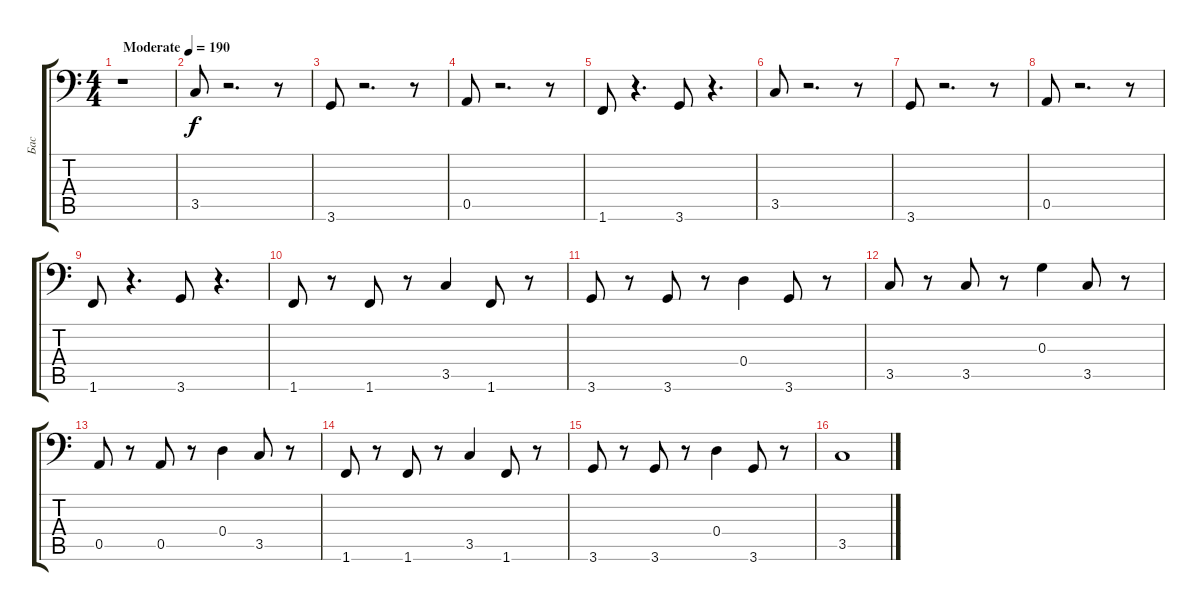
\track ("Бас" "Бас") {instrument electricbassfinger}
\staff {score tabs}
\tuning (F3 C3 G2 D2 A1 E1) {hide}
\ts (4 4)
\tempo (190 "Moderate")
\clef f4
\ks c
r.1{dy f instrument electricbassfinger} |
3.5.8 r.2{d} r.8 |
3.6.8 r.2{d} r.8 |
0.5.8 r.2{d} r.8 |
1.6.8 r.4{d} 3.6.8 r.4{d} |
3.5.8 r.2{d} r.8 |
3.6.8 r.2{d} r.8 |
0.5.8 r.2{d} r.8 |
1.6.8 r.4{d} 3.6.8 r.4{d} |
1.6.8 r.8 1.6.8 r.8 3.5.4 1.6.8 r.8 |
3.6.8 r.8 3.6.8 r.8 0.4.4 3.6.8 r.8 |
3.5.8 r.8 3.5.8 r.8 0.3.4 3.5.8 r.8 |
0.5.8 r.8 0.5.8 r.8 0.4.4 3.5.8 r.8 |
1.6.8 r.8 1.6.8 r.8 3.5.4 1.6.8 r.8 |
3.6.8 r.8 3.6.8 r.8 0.4.4 3.6.8 r.8 |
3.5.1
